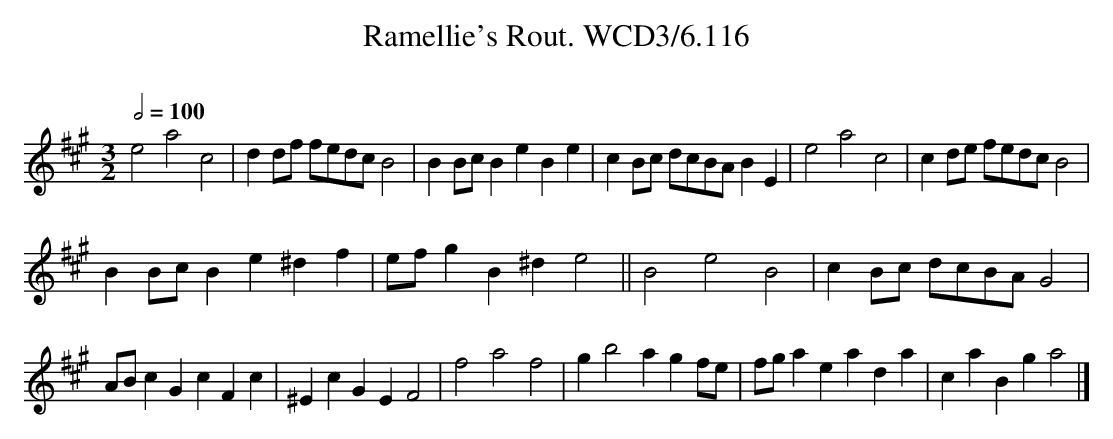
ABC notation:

X:1
T:Ramellie's Rout. WCD3/6.116
O:
M:3/2
L:1/8
Q:1/2=100
K:A
e4a4c4|d2 df fedc B4|B2 Bc B2e2B2e2|c2 Bc dcBA B2E2|\
e4a4c4|c2 de fedc B4|
B2 Bc B2e2^d2f2|ef g2B2^d2 e4||B4e4B4|c2 Bc dcBA G4|
AB c2G2c2F2c2|^E2c2G2E2 F4|f4a4f4|g2 b4 a2g2 fe|fg a2e2a2d2a2|c2a2B2g2 a4|]
